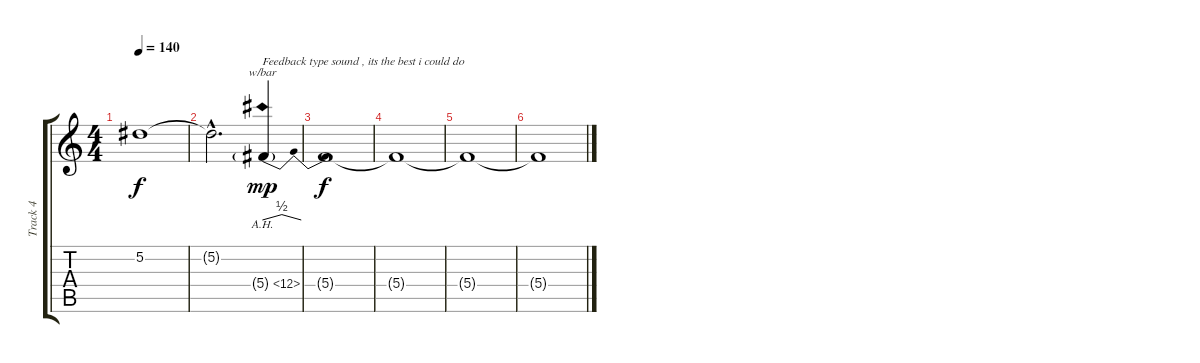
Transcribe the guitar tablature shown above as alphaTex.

\track ("Track 4" "Track 4") {instrument distortionguitar}
\staff {score tabs}
\tuning (Eb4 Bb3 Gb3 Db3 Ab2 Eb2) {hide}
\ts (4 4)
\tempo 140
\clef g2
\ks c
5.2{t}.1{dy f} |
5.2{hac t}.2{d} 5.4{ah 7 g}.4{tbe (dip default 0 0 30 2 60 0) txt "Feedback type sound , its the best i could do" dy mp} |
5.4{t}.1{dy f} |
5.4{t}.1 |
5.4{t}.1 |
5.4{t}.1
